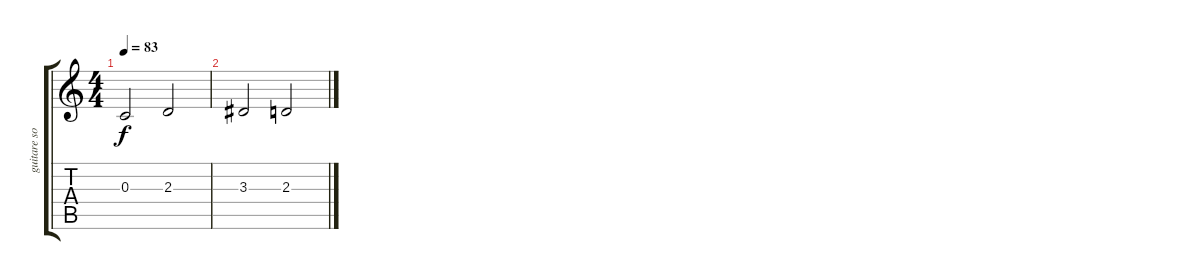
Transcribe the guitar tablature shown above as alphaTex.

\track ("guitare solo" "guitare so") {instrument overdrivenguitar}
\staff {score tabs}
\tuning (C4 G3 C3 C3 G2 C2) {hide}
\ts (4 4)
\tempo 83
\clef g2
\ks c
0.3.2{dy f} 2.3.2 |
3.3.2 2.3.2
